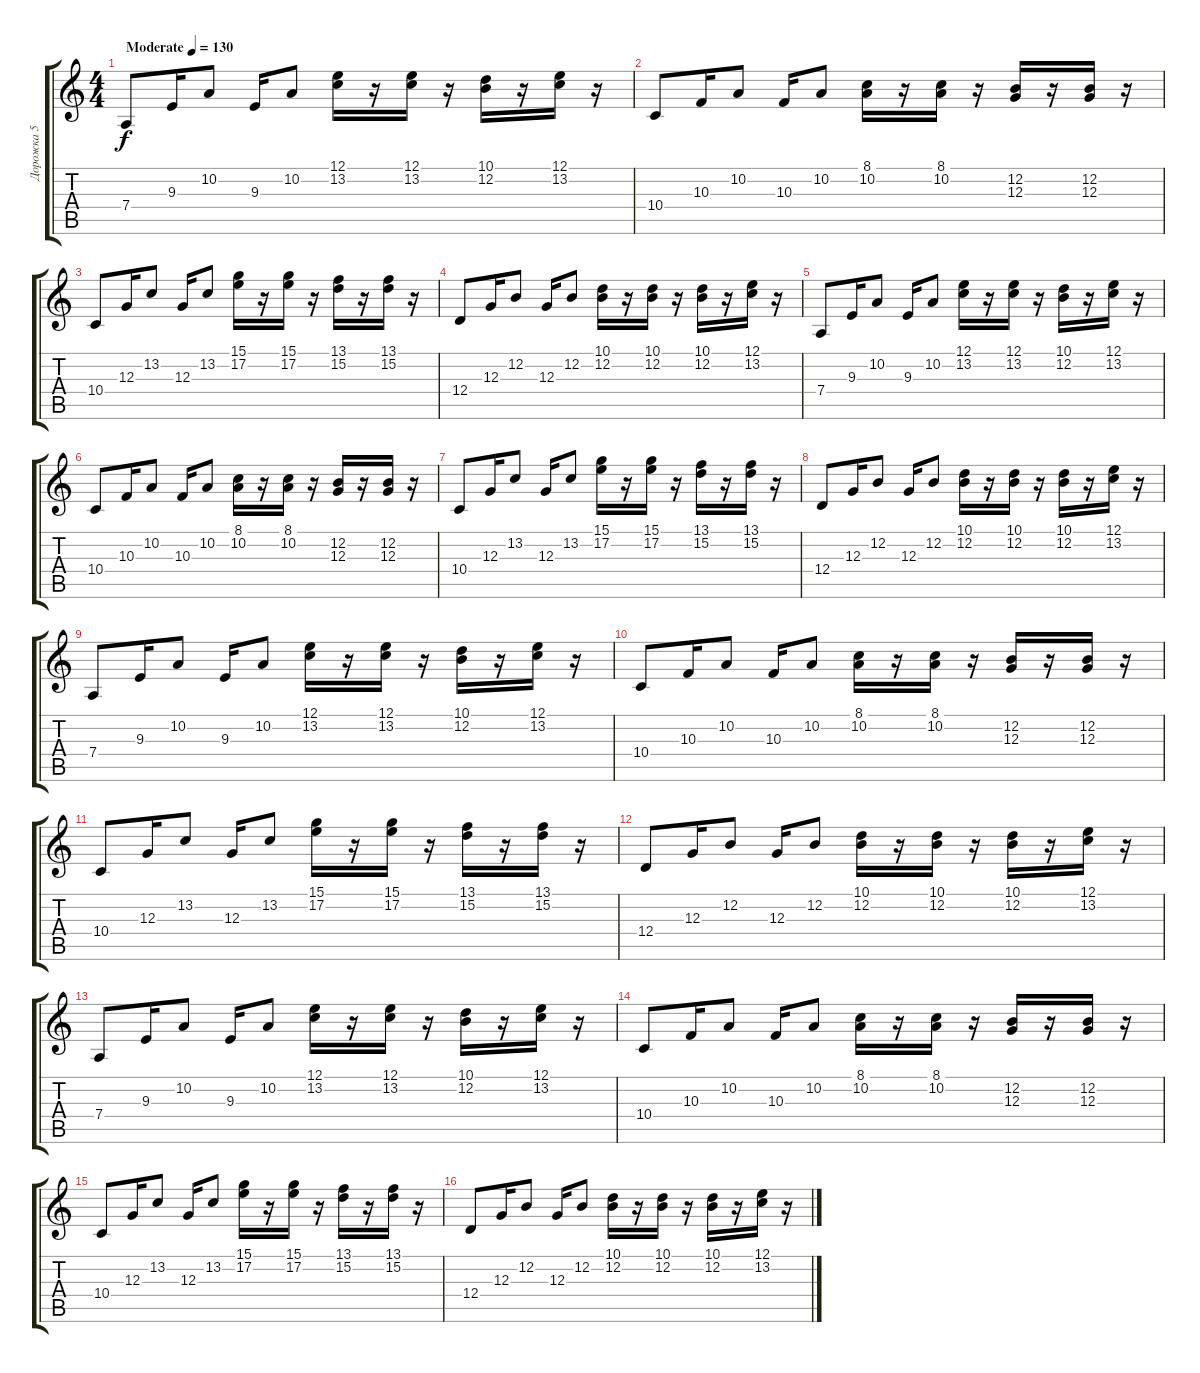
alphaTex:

\track ("Дорожка 5" "Дорожка 5") {instrument accordion}
\staff {score tabs}
\tuning (E4 B3 G3 D3 A2 E2) {hide}
\ts (4 4)
\tempo (130 "Moderate")
\clef g2
\ks c
7.4.8{dy f instrument accordion} 9.3.16 10.2.8 9.3.16 10.2.8 (12.1 13.2).16 r.16 (12.1 13.2).16 r.16 (10.1 12.2).16 r.16 (12.1 13.2).16 r.16 |
10.4.8 10.3.16 10.2.8 10.3.16 10.2.8 (8.1 10.2).16 r.16 (8.1 10.2).16 r.16 (12.2 12.3).16 r.16 (12.2 12.3).16 r.16 |
10.4.8 12.3.16 13.2.8 12.3.16 13.2.8 (15.1 17.2).16 r.16 (15.1 17.2).16 r.16 (13.1 15.2).16 r.16 (13.1 15.2).16 r.16 |
12.4.8 12.3.16 12.2.8 12.3.16 12.2.8 (10.1 12.2).16 r.16 (10.1 12.2).16 r.16 (10.1 12.2).16 r.16 (12.1 13.2).16 r.16 |
7.4.8 9.3.16 10.2.8 9.3.16 10.2.8 (12.1 13.2).16 r.16 (12.1 13.2).16 r.16 (10.1 12.2).16 r.16 (12.1 13.2).16 r.16 |
10.4.8 10.3.16 10.2.8 10.3.16 10.2.8 (8.1 10.2).16 r.16 (8.1 10.2).16 r.16 (12.2 12.3).16 r.16 (12.2 12.3).16 r.16 |
10.4.8 12.3.16 13.2.8 12.3.16 13.2.8 (15.1 17.2).16 r.16 (15.1 17.2).16 r.16 (13.1 15.2).16 r.16 (13.1 15.2).16 r.16 |
12.4.8 12.3.16 12.2.8 12.3.16 12.2.8 (10.1 12.2).16 r.16 (10.1 12.2).16 r.16 (10.1 12.2).16 r.16 (12.1 13.2).16 r.16 |
7.4.8 9.3.16 10.2.8 9.3.16 10.2.8 (12.1 13.2).16 r.16 (12.1 13.2).16 r.16 (10.1 12.2).16 r.16 (12.1 13.2).16 r.16 |
10.4.8 10.3.16 10.2.8 10.3.16 10.2.8 (8.1 10.2).16 r.16 (8.1 10.2).16 r.16 (12.2 12.3).16 r.16 (12.2 12.3).16 r.16 |
10.4.8 12.3.16 13.2.8 12.3.16 13.2.8 (15.1 17.2).16 r.16 (15.1 17.2).16 r.16 (13.1 15.2).16 r.16 (13.1 15.2).16 r.16 |
12.4.8 12.3.16 12.2.8 12.3.16 12.2.8 (10.1 12.2).16 r.16 (10.1 12.2).16 r.16 (10.1 12.2).16 r.16 (12.1 13.2).16 r.16 |
7.4.8 9.3.16 10.2.8 9.3.16 10.2.8 (12.1 13.2).16 r.16 (12.1 13.2).16 r.16 (10.1 12.2).16 r.16 (12.1 13.2).16 r.16 |
10.4.8 10.3.16 10.2.8 10.3.16 10.2.8 (8.1 10.2).16 r.16 (8.1 10.2).16 r.16 (12.2 12.3).16 r.16 (12.2 12.3).16 r.16 |
10.4.8 12.3.16 13.2.8 12.3.16 13.2.8 (15.1 17.2).16 r.16 (15.1 17.2).16 r.16 (13.1 15.2).16 r.16 (13.1 15.2).16 r.16 |
12.4.8 12.3.16 12.2.8 12.3.16 12.2.8 (10.1 12.2).16 r.16 (10.1 12.2).16 r.16 (10.1 12.2).16 r.16 (12.1 13.2).16 r.16
